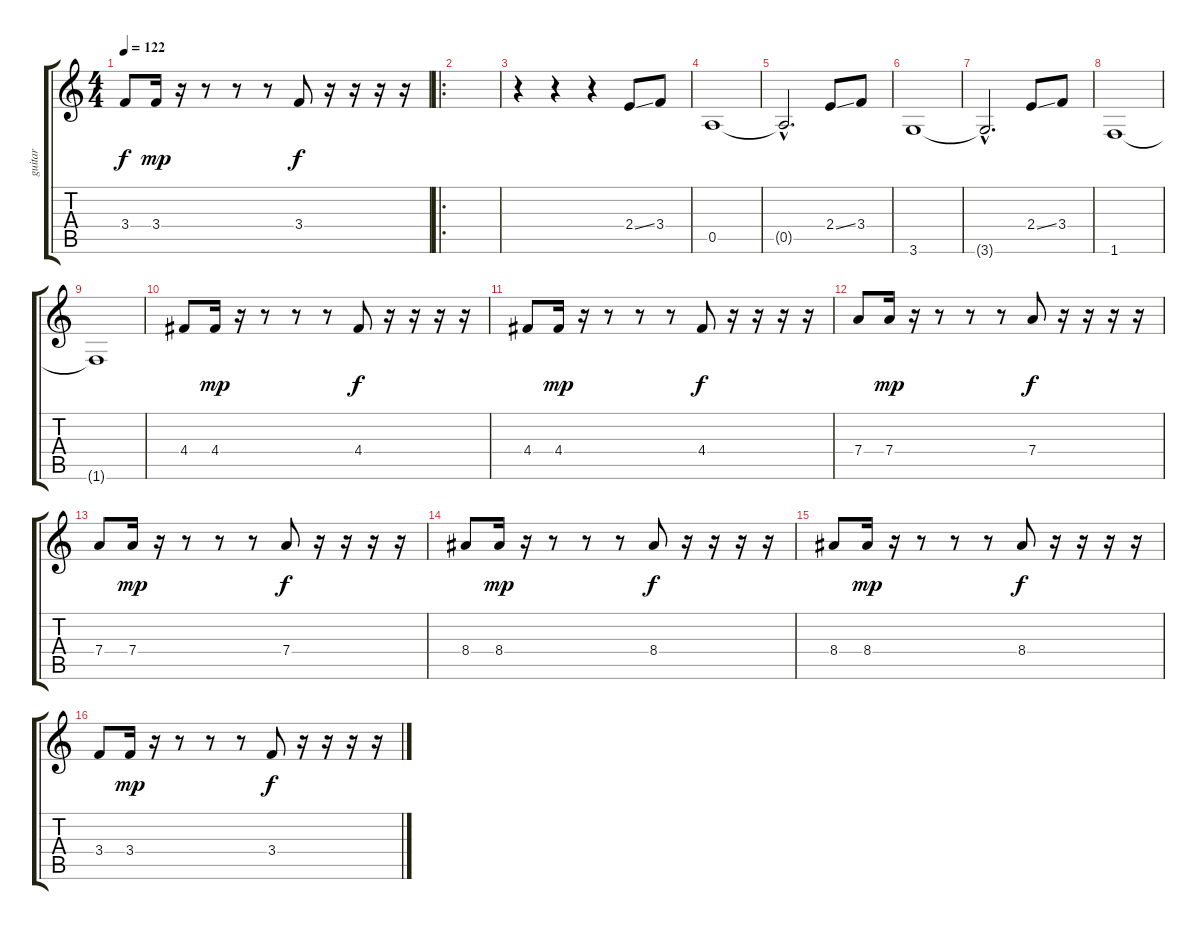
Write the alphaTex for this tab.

\track ("guitar" "guitar") {instrument overdrivenguitar}
\staff {score tabs}
\tuning (E4 B3 G3 D3 A2 E2) {hide}
\ts (4 4)
\tempo 122
\clef g2
\ks c
3.4.8{dy f instrument electricguitarjazz} 3.4.16{dy mp} r.16 r.8 r.8 r.8 3.4.8{dy f} r.16 r.16 r.16 r.16 |
\ro
|
r.4 r.4 r.4 2.4{ss}.8 3.4.8 |
0.5.1 |
0.5{hac t}.2{d} 2.4{ss}.8 3.4.8 |
3.6.1 |
3.6{hac t}.2{d} 2.4{ss}.8 3.4.8 |
1.6.1 |
1.6{t}.1 |
4.4.8{instrument electricguitarjazz} 4.4.16{dy mp} r.16 r.8 r.8 r.8 4.4.8{dy f} r.16 r.16 r.16 r.16 |
4.4.8{instrument electricguitarjazz} 4.4.16{dy mp} r.16 r.8 r.8 r.8 4.4.8{dy f} r.16 r.16 r.16 r.16 |
7.4.8{instrument electricguitarjazz} 7.4.16{dy mp} r.16 r.8 r.8 r.8 7.4.8{dy f} r.16 r.16 r.16 r.16 |
7.4.8{instrument electricguitarjazz} 7.4.16{dy mp} r.16 r.8 r.8 r.8 7.4.8{dy f} r.16 r.16 r.16 r.16 |
8.4.8{instrument electricguitarjazz} 8.4.16{dy mp} r.16 r.8 r.8 r.8 8.4.8{dy f} r.16 r.16 r.16 r.16 |
8.4.8{instrument electricguitarjazz} 8.4.16{dy mp} r.16 r.8 r.8 r.8 8.4.8{dy f} r.16 r.16 r.16 r.16 |
3.4.8{instrument electricguitarjazz} 3.4.16{dy mp} r.16 r.8 r.8 r.8 3.4.8{dy f} r.16 r.16 r.16 r.16
